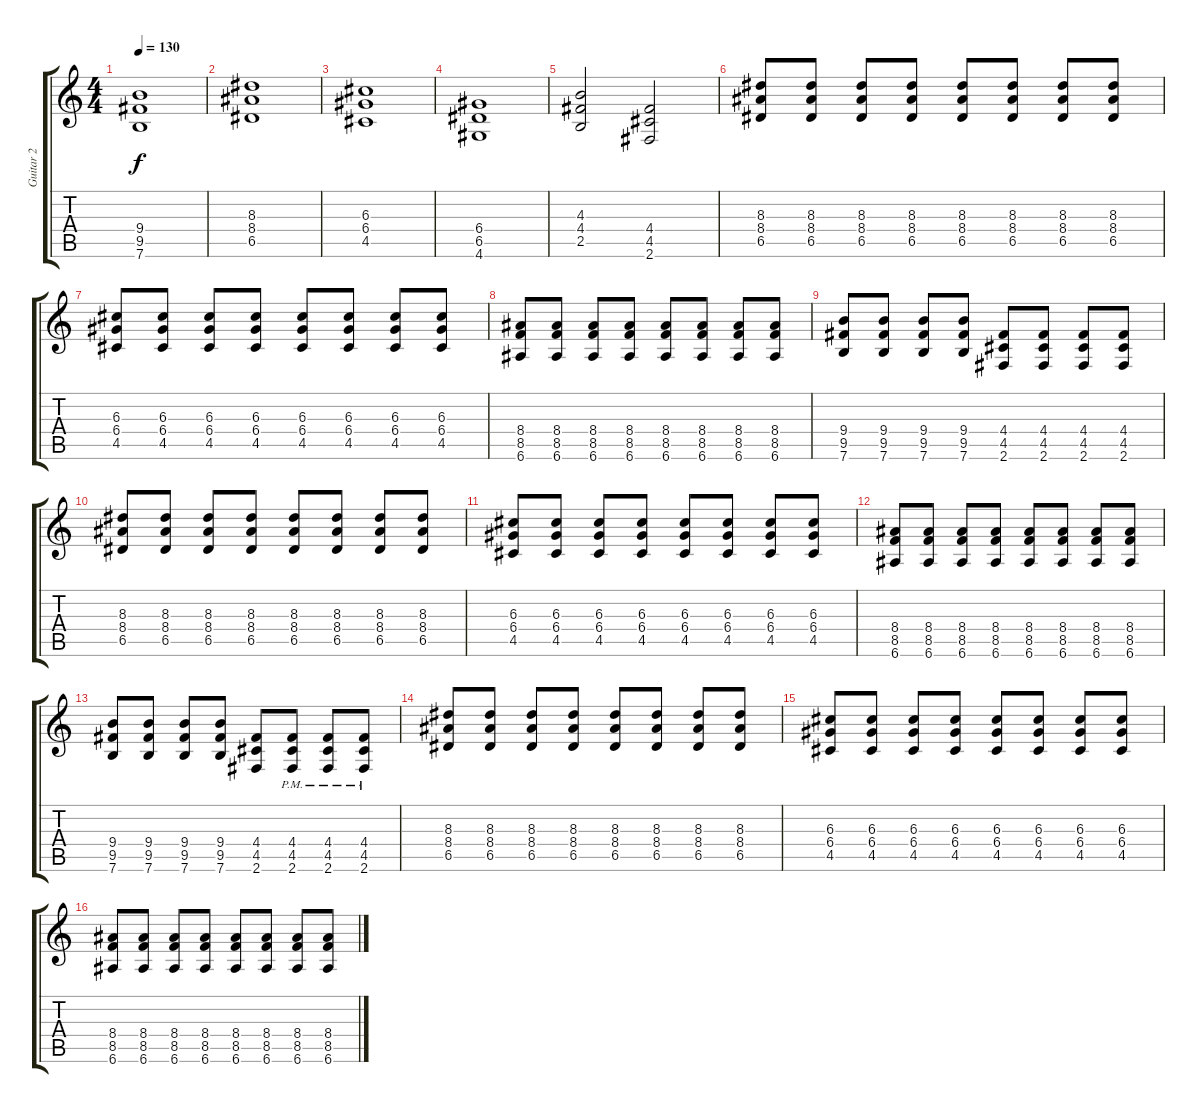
\track ("Guitar 2" "Guitar 2") {instrument distortionguitar}
\staff {score tabs}
\tuning (E4 B3 G3 D3 A2 E2) {hide}
\ts (4 4)
\tempo 130
\clef g2
\ks c
(9.4 9.5 7.6).1{dy f} |
(8.3 8.4 6.5).1 |
(6.3 6.4 4.5).1 |
(6.4 6.5 4.6).1 |
(4.3 4.4 2.5).2 (4.4 4.5 2.6).2 |
(8.3 8.4 6.5).8 (8.3 8.4 6.5).8 (8.3 8.4 6.5).8 (8.3 8.4 6.5).8 (8.3 8.4 6.5).8 (8.3 8.4 6.5).8 (8.3 8.4 6.5).8 (8.3 8.4 6.5).8 |
(6.3 6.4 4.5).8 (6.3 6.4 4.5).8 (6.3 6.4 4.5).8 (6.3 6.4 4.5).8 (6.3 6.4 4.5).8 (6.3 6.4 4.5).8 (6.3 6.4 4.5).8 (6.3 6.4 4.5).8 |
(8.4 8.5 6.6).8 (8.4 8.5 6.6).8 (8.4 8.5 6.6).8 (8.4 8.5 6.6).8 (8.4 8.5 6.6).8 (8.4 8.5 6.6).8 (8.4 8.5 6.6).8 (8.4 8.5 6.6).8 |
(9.4 9.5 7.6).8 (9.4 9.5 7.6).8 (9.4 9.5 7.6).8 (9.4 9.5 7.6).8 (4.4 4.5 2.6).8 (4.4 4.5 2.6).8 (4.4 4.5 2.6).8 (4.4 4.5 2.6).8 |
(8.3 8.4 6.5).8 (8.3 8.4 6.5).8 (8.3 8.4 6.5).8 (8.3 8.4 6.5).8 (8.3 8.4 6.5).8 (8.3 8.4 6.5).8 (8.3 8.4 6.5).8 (8.3 8.4 6.5).8 |
(6.3 6.4 4.5).8 (6.3 6.4 4.5).8 (6.3 6.4 4.5).8 (6.3 6.4 4.5).8 (6.3 6.4 4.5).8 (6.3 6.4 4.5).8 (6.3 6.4 4.5).8 (6.3 6.4 4.5).8 |
(8.4 8.5 6.6).8 (8.4 8.5 6.6).8 (8.4 8.5 6.6).8 (8.4 8.5 6.6).8 (8.4 8.5 6.6).8 (8.4 8.5 6.6).8 (8.4 8.5 6.6).8 (8.4 8.5 6.6).8 |
(9.4 9.5 7.6).8 (9.4 9.5 7.6).8 (9.4 9.5 7.6).8 (9.4 9.5 7.6).8 (4.4 4.5 2.6).8 (4.4{pm} 4.5 2.6).8 (4.4{pm} 4.5 2.6).8 (4.4{pm} 4.5 2.6).8 |
(8.3 8.4 6.5).8 (8.3 8.4 6.5).8 (8.3 8.4 6.5).8 (8.3 8.4 6.5).8 (8.3 8.4 6.5).8 (8.3 8.4 6.5).8 (8.3 8.4 6.5).8 (8.3 8.4 6.5).8 |
(6.3 6.4 4.5).8 (6.3 6.4 4.5).8 (6.3 6.4 4.5).8 (6.3 6.4 4.5).8 (6.3 6.4 4.5).8 (6.3 6.4 4.5).8 (6.3 6.4 4.5).8 (6.3 6.4 4.5).8 |
(8.4 8.5 6.6).8 (8.4 8.5 6.6).8 (8.4 8.5 6.6).8 (8.4 8.5 6.6).8 (8.4 8.5 6.6).8 (8.4 8.5 6.6).8 (8.4 8.5 6.6).8 (8.4 8.5 6.6).8
